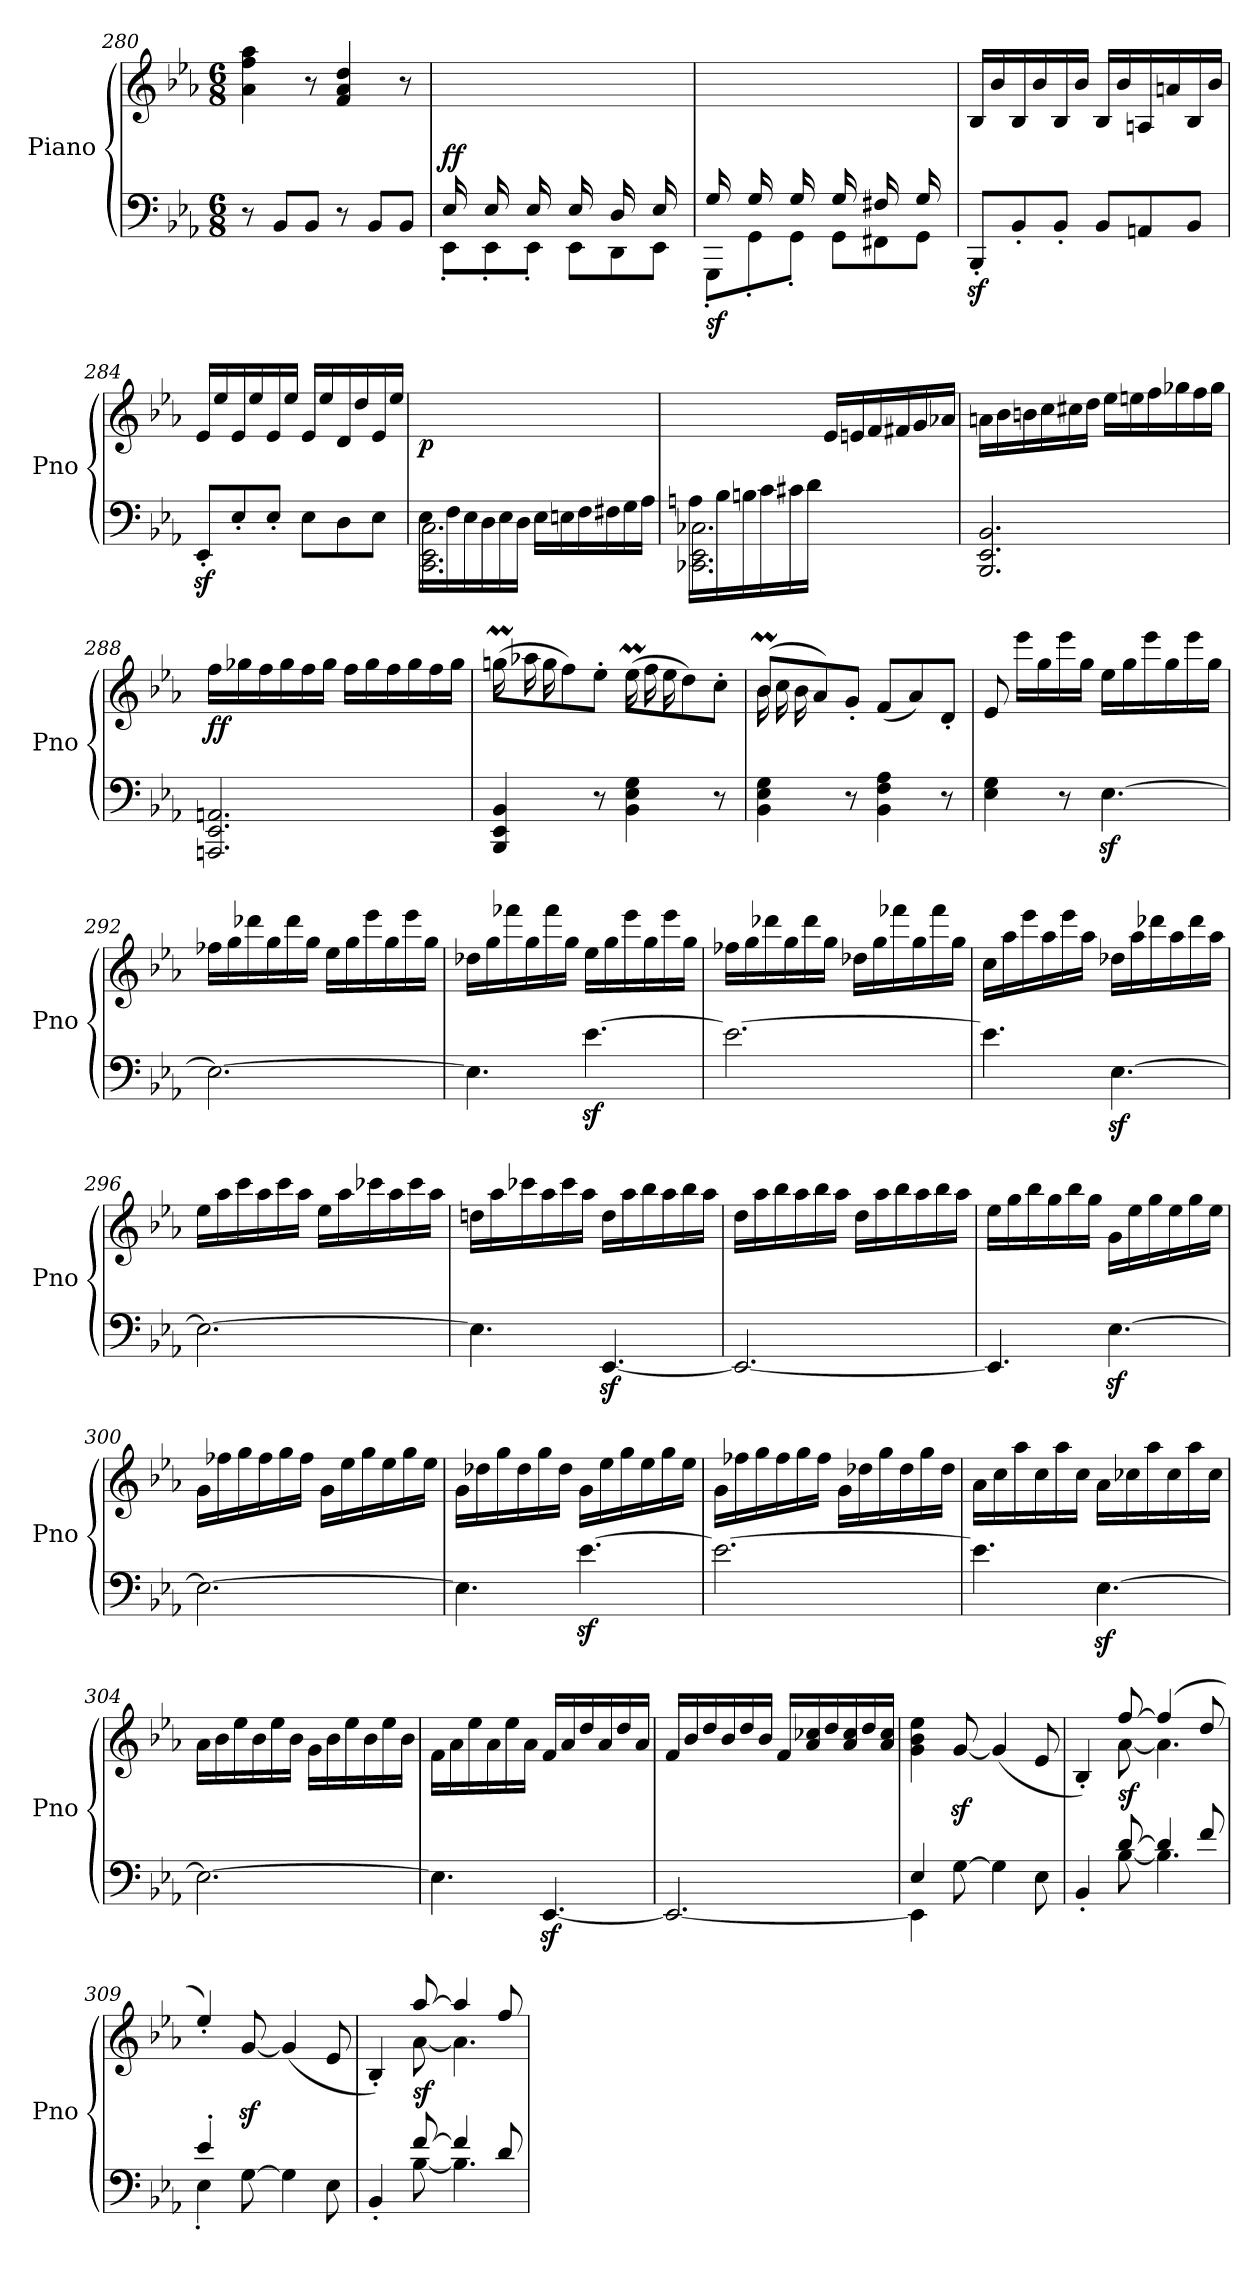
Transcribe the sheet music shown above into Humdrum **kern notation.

**kern	**kern	**dynam
*part1	*part1	*part1
*staff2	*staff1	*staff1/2
*I"Piano	*	*
*I'Pno	*	*
*clefF4	*clefG2	*
*k[b-e-a-]	*k[b-e-a-]	*
*M6/8	*M6/8	*
=280	=280	=280
8r	4a-\ 4ff\ 4aa-\	.
8BB-/L	.	.
8BB-/J	8r	.
8r	4f/ 4a-/ 4dd/	.
8BB-/L	.	.
8BB-/J	8r	.
=281	=281	=281
*^	*	*
!	!	!	!LO:DY:a=2
16E-/LL	8EE-'\L	16ryy	ff
16ryy	.	16e-\	.
16E-/	8EE-'\	16ryy	.
16ryy	.	16e-\	.
16E-/	8EE-'\J	16ryy	.
16ryy	.	16e-\JJ	.
16E-/LL	8EE-\L	16ryy	.
16ryy	.	16e-\	.
16D/	8DD\	16ryy	.
16ryy	.	16d\	.
16E-/	8EE-\J	16ryy	.
16ryy	.	16e-\JJ	.
!!LO:LB:g=z
=282	=282	=282	=282
!	!	!	!LO:DY:b=2
16G/LL	8GGG'\L	16ryy	sf
16ryy	.	16g\	.
16G/	8GG'\	16ryy	.
16ryy	.	16g\	.
16G/	8GG'\J	16ryy	.
16ryy	.	16g\JJ	.
16G/LL	8GG\L	16ryy	.
16ryy	.	16g\	.
16F#X/	8FF#X\	16ryy	.
16ryy	.	16f#X\	.
16G/	8GG\J	16ryy	.
16ryy	.	16g\JJ	.
*v	*v	*	*
=283	=283	=283
8BBB-z>'/L	16B-/LL	.
.	16b-/	.
8BB-'/	16B-/	.
.	16b-/	.
8BB-'/J	16B-/	.
.	16b-/JJ	.
8BB-/L	16B-/LL	.
.	16b-/	.
8AAn/	16An/	.
.	16an/	.
8BB-/J	16B-/	.
.	16b-/JJ	.
=284	=284	=284
8EE-z>'/L	16e-/LL	.
.	16ee-/	.
8E-'/	16e-/	.
.	16ee-/	.
8E-'/J	16e-/	.
.	16ee-/JJ	.
8E-\L	16e-/LL	.
.	16ee-/	.
8D\	16d/	.
.	16dd/	.
8E-\J	16e-/	.
.	16ee-/JJ	.
!!LO:LB:g=z
=285	=285	=285
*^	*	*
!	!	!	!LO:DY:b
(16E-\LL	2.CC\ 2.EE-\ 2.C\	16ryy	p
!	!	!	!LO:DY:b
16F\	.	2ryy	other-dynamics
16E-\	.	.	.
16D\	.	.	.
16E-\	.	.	.
16D\JJ	.	.	.
16E-\LL	.	.	.
16En\	.	.	.
16F\	.	.	.
16F#X\	.	8.ryy	.
16G\	.	.	.
16A-\JJ	.	.	.
=286	=286	=286	=286
16An\LL	2.CC-X\ 2.EE-\ 2.C-X\	4.ryy	.
16B-\	.	.	.
16Bn\	.	.	.
16c\	.	.	.
16c#X\	.	.	.
16d\JJ	.	.	.
4.ryy	.	16e-/LL	.
.	.	16en/	.
.	.	16f/	.
.	.	16f#X/	.
.	.	16g/	.
.	.	16a-X/JJ	.
*v	*v	*	*
=287	=287	=287
2.BBB-/ 2.EE-/ 2.BB-/	16an\LL	.
.	16b-\	.
.	16bn\	.
.	16cc\	.
.	16cc#X\	.
.	16dd\JJ	.
.	16ee-\LL	.
.	16een\	.
.	16ff\	.
.	16gg-X\	.
.	16ff\	.
.	16gg-\JJ	.
!!LO:LB:g=z
=288	=288	=288
!	!	!LO:DY:b
2.AAAn/ 2.EE-/ 2.AAn/	16ff\LL	ff
.	16gg-X\	.
.	16ff\	.
.	16gg-\	.
.	16ff\	.
.	16gg-\JJ	.
.	16ff\LL	.
.	16gg-\	.
.	16ff\	.
.	16gg-\	.
.	16ff\	.
.	16gg-\JJ)	.
=289	=289	=289
!	!LO:MOR:acc=-	!
*	*^	*
*	*	*Xtuplet	*
4BBB-/ 4EE-/ 4BB-/	(>8ggnm\L	24gg	.
.	.	24aa-X	.
.	.	24gg	.
.	8ff\)	4ryy	.
8r	8ee-'\J	.	.
4BB-\ 4E-\ 4G\	(>8ee-M\L	24ee-	.
.	.	24ff	.
.	.	24ee-	.
.	8dd\)	4ryy	.
8r	8cc'\J	.	.
=290	=290	=290	=290
4BB-\ 4E-\ 4G\	(8b-M/L	24b-	.
.	.	24cc	.
.	.	24b-	.
.	8a-/)	2ryy	.
8r	8g'/J	.	.
4BB-\ 4F\ 4A-\	(8f/L	.	.
.	8a-/)	.	.
8r	8d'/J	8ryy	.
*	*v	*v	*
=291	=291	=291
4E-\ 4G\	8e-/	.
.	16eee-\LL	.
.	16gg\	.
8r	16eee-\	.
.	16gg\JJ	.
[4.E-z<\	16ee-\LL	.
.	16gg\	.
.	16eee-\	.
.	16gg\	.
.	16eee-\	.
.	16gg\JJ	.
!!LO:LB:g=z
=292	=292	=292
2.E-\_	16ff-X\LL	.
.	16gg\	.
.	16ddd-X\	.
.	16gg\	.
.	16ddd-\	.
.	16gg\JJ	.
.	16ee-\LL	.
.	16gg\	.
.	16eee-\	.
.	16gg\	.
.	16eee-\	.
.	16gg\JJ	.
=293	=293	=293
4.E-\]	16dd-X\LL	.
.	16gg\	.
.	16fff-X\	.
.	16gg\	.
.	16fff-\	.
.	16gg\JJ	.
[4.e-z<\	16ee-\LL	.
.	16gg\	.
.	16eee-\	.
.	16gg\	.
.	16eee-\	.
.	16gg\JJ	.
=294	=294	=294
2.e-\_	16ff-X\LL	.
.	16gg\	.
.	16ddd-X\	.
.	16gg\	.
.	16ddd-\	.
.	16gg\JJ	.
.	16dd-X\LL	.
.	16gg\	.
.	16fff-X\	.
.	16gg\	.
.	16fff-\	.
.	16gg\JJ	.
!!LO:PB:g=z
=295	=295	=295
4.e-\]	16cc\LL	.
.	16aa-\	.
.	16eee-\	.
.	16aa-\	.
.	16eee-\	.
.	16aa-\JJ	.
[4.E-z<\	16dd-X\LL	.
.	16aa-\	.
.	16ddd-X\	.
.	16aa-\	.
.	16ddd-\	.
.	16aa-\JJ	.
=296	=296	=296
2.E-\_	16ee-\LL	.
.	16aa-\	.
.	16ccc\	.
.	16aa-\	.
.	16ccc\	.
.	16aa-\JJ	.
.	16ee-\LL	.
.	16aa-\	.
.	16ccc-X\	.
.	16aa-\	.
.	16ccc-\	.
.	16aa-\JJ	.
=297	=297	=297
4.E-\]	16ddn\LL	.
.	16aa-\	.
.	16ccc-X\	.
.	16aa-\	.
.	16ccc-\	.
.	16aa-\JJ	.
[4.EE-z</	16dd\LL	.
.	16aa-\	.
.	16bb-\	.
.	16aa-\	.
.	16bb-\	.
.	16aa-\JJ	.
!!LO:LB:g=z
=298	=298	=298
2.EE-/_	16dd\LL	.
.	16aa-\	.
.	16bb-\	.
.	16aa-\	.
.	16bb-\	.
.	16aa-\JJ	.
.	16dd\LL	.
.	16aa-\	.
.	16bb-\	.
.	16aa-\	.
.	16bb-\	.
.	16aa-\JJ	.
=299	=299	=299
4.EE-/]	16ee-\LL	.
.	16gg\	.
.	16bb-\	.
.	16gg\	.
.	16bb-\	.
.	16gg\JJ	.
[4.E-z<\	16g\LL	.
.	16ee-\	.
.	16gg\	.
.	16ee-\	.
.	16gg\	.
.	16ee-\JJ	.
=300	=300	=300
2.E-\_	16g\LL	.
.	16ff-X\	.
.	16gg\	.
.	16ff-\	.
.	16gg\	.
.	16ff-\JJ	.
.	16g\LL	.
.	16ee-\	.
.	16gg\	.
.	16ee-\	.
.	16gg\	.
.	16ee-\JJ	.
!!LO:LB:g=z
=301	=301	=301
4.E-\]	16g\LL	.
.	16dd-X\	.
.	16gg\	.
.	16dd-\	.
.	16gg\	.
.	16dd-\JJ	.
[4.e-z<\	16g\LL	.
.	16ee-\	.
.	16gg\	.
.	16ee-\	.
.	16gg\	.
.	16ee-\JJ	.
=302	=302	=302
2.e-\_	16g\LL	.
.	16ff-X\	.
.	16gg\	.
.	16ff-\	.
.	16gg\	.
.	16ff-\JJ	.
.	16g\LL	.
.	16dd-X\	.
.	16gg\	.
.	16dd-\	.
.	16gg\	.
.	16dd-\JJ	.
=303	=303	=303
4.e-\]	16a-\LL	.
.	16cc\	.
.	16aa-\	.
.	16cc\	.
.	16aa-\	.
.	16cc\JJ	.
[4.E-z<\	16a-\LL	.
.	16cc-X\	.
.	16aa-\	.
.	16cc-\	.
.	16aa-\	.
.	16cc-\JJ	.
=304	=304	=304
2.E-\_	16a-\LL	.
.	16b-\	.
.	16ee-\	.
.	16b-\	.
.	16ee-\	.
.	16b-\JJ	.
.	16g\LL	.
.	16b-\	.
.	16ee-\	.
.	16b-\	.
.	16ee-\	.
.	16b-\JJ	.
!!LO:LB:g=z
=305	=305	=305
4.E-\]	16f\LL	.
.	16a-\	.
.	16ee-\	.
.	16a-\	.
.	16ee-\	.
.	16a-\JJ	.
[4.EE-z</	16f/LL	.
.	16a-/	.
.	16dd/	.
.	16a-/	.
.	16dd/	.
.	16a-/JJ	.
=306	=306	=306
2.EE-/_	16f/LL	.
.	16b-/	.
.	16dd/	.
.	16b-/	.
.	16dd/	.
.	16b-/JJ	.
.	16f/LL	.
.	16a-/ 16cc-X/	.
.	16dd/	.
.	16a-/ 16cc-/	.
.	16dd/	.
.	16a-/ 16cc-/JJ	.
=307	=307	=307
*^	*	*
4EE-\]	4E-/	4g\ 4b-\ 4ee-\	.
[8G\	2ryy	[8gz</	.
4G\]	.	(4g/]	.
8E-\	.	8e-/	.
=308	=308	=308	=308
*	*	*^	*
4BB-'/	4ryy	4B-'/)	4ryy	.
!	!	!	!	!LO:DY:b
[8d/	[8B-\	[8ff/	[8a-\	sf
4d/]	4.B-\]	(4ff/]	4.a-\]	.
8f/	.	8dd/	.	.
*	*	*v	*v	*
=309	=309	=309	=309
4e-'/	4E-'\	4ee-'/)	.
[8G\	2ryy	[8gz</	.
4G\]	.	(4g/]	.
8E-\	.	8e-/	.
!!LO:LB:g=z
=310	=310	=310	=310
*	*	*^	*
4BB-'/	4ryy	4B-'/)	4ryy	.
!	!	!	!	!LO:DY:b
[8f/	[8B-\	[8aa-/	[8a-\	sf
4f/]	4.B-\]	4aa-/]	4.a-\]	.
8d/	.	8ff/	.	.
*v	*v	*	*	*
*	*v	*v	*
=	=	=
*-	*-	*-
